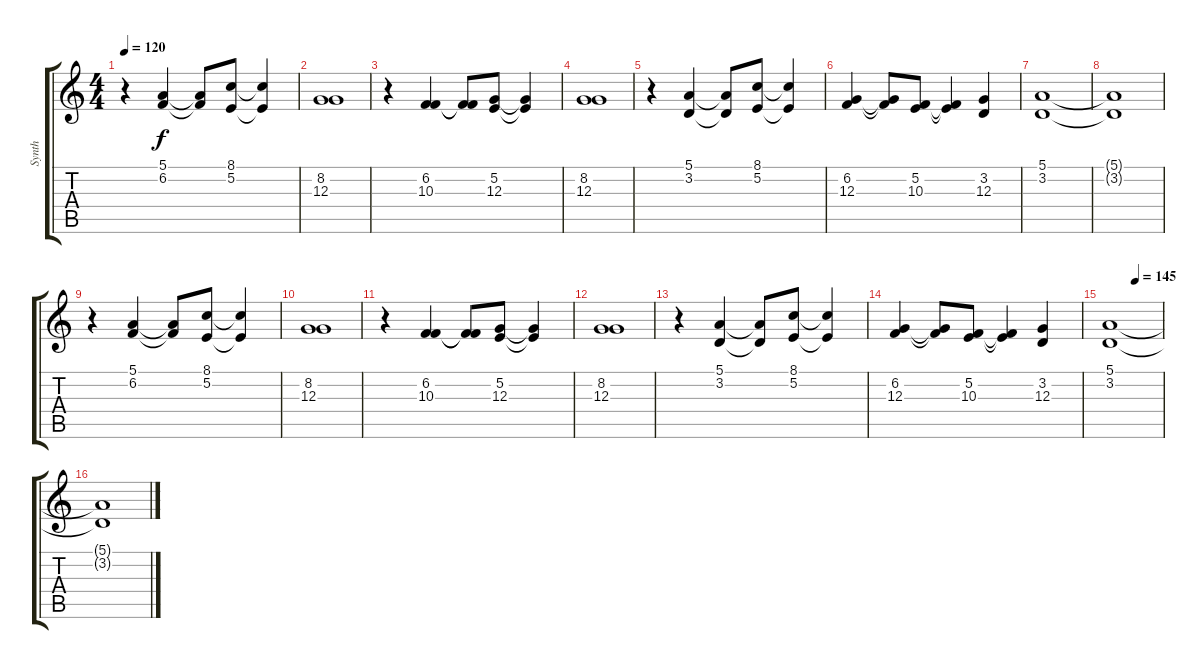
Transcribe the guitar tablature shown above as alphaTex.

\track ("Synth" "Synth") {instrument stringensemble1}
\staff {score tabs}
\tuning (E4 B3 G3 D3 A2 E2) {hide}
\ts (4 4)
\tempo 120
\clef g2
\ks c
r.4{dy f} (5.1 6.2).4 (5.1{t} 6.2{t}).8 (8.1 5.2).8 (8.1{t} 5.2{t}).4 |
(8.2 12.3).1 |
r.4 (6.2 10.3).4 (6.2{t} 10.3{t}).8 (5.2 12.3).8 (5.2{t} 12.3{t}).4 |
(8.2 12.3).1 |
r.4 (5.1 3.2).4 (5.1{t} 3.2{t}).8 (8.1 5.2).8 (8.1{t} 5.2{t}).4 |
(6.2 12.3).4 (6.2{t} 12.3{t}).8 (5.2 10.3).8 (5.2{t} 10.3{t}).4 (3.2 12.3).4 |
(5.1 3.2).1 |
(5.1{t} 3.2{t}).1 |
r.4 (5.1 6.2).4 (5.1{t} 6.2{t}).8 (8.1 5.2).8 (8.1{t} 5.2{t}).4 |
(8.2 12.3).1 |
r.4 (6.2 10.3).4 (6.2{t} 10.3{t}).8 (5.2 12.3).8 (5.2{t} 12.3{t}).4 |
(8.2 12.3).1 |
r.4 (5.1 3.2).4 (5.1{t} 3.2{t}).8 (8.1 5.2).8 (8.1{t} 5.2{t}).4 |
(6.2 12.3).4 (6.2{t} 12.3{t}).8 (5.2 10.3).8 (5.2{t} 10.3{t}).4 (3.2 12.3).4 |
\tempo (145 0.5)
(5.1 3.2).1 |
(5.1{t} 3.2{t}).1
